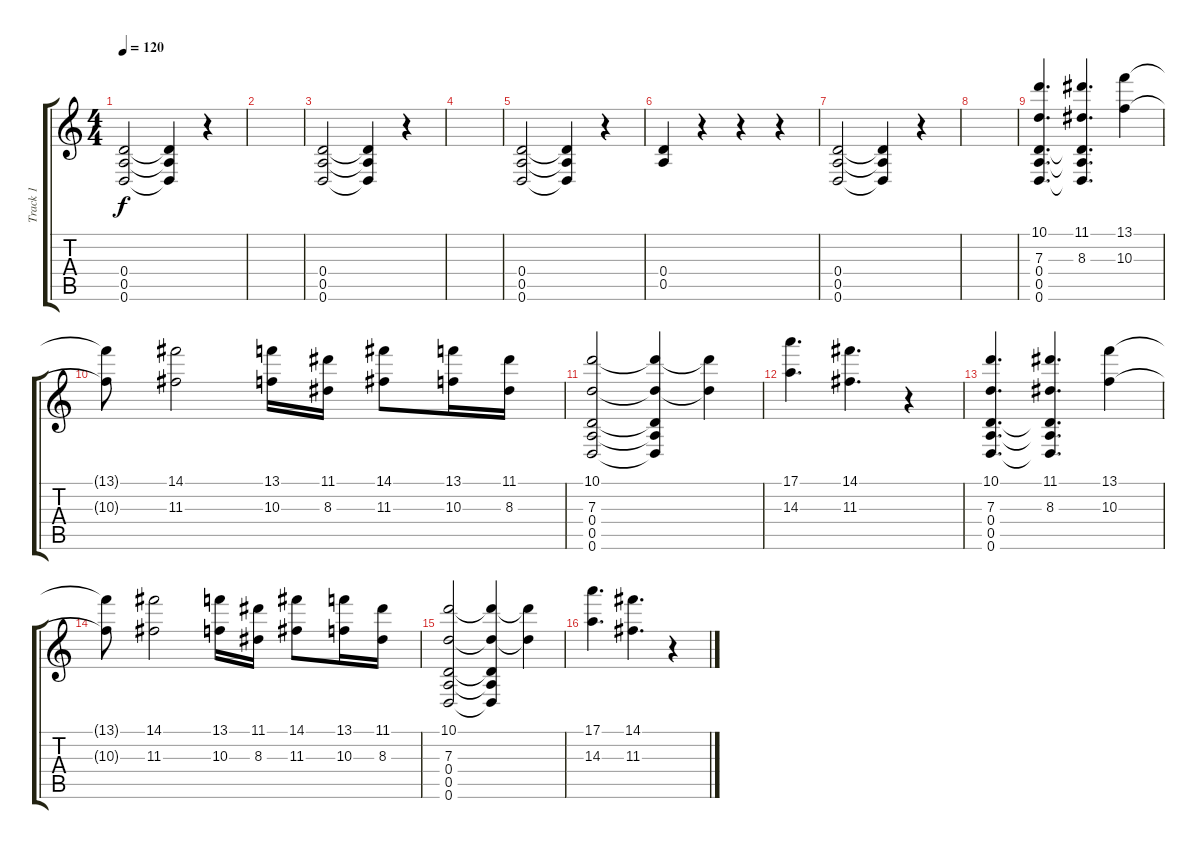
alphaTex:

\track ("Track 1" "Track 1") {instrument distortionguitar}
\staff {score tabs}
\tuning (E4 B3 G3 D3 A2 D2) {hide}
\ts (4 4)
\tempo 120
\clef g2
\ks c
(0.4 0.5 0.6).2{dy f} (0.4{t} 0.5{t} 0.6{t}).4 r.4 |
|
(0.4 0.5 0.6).2 (0.4{t} 0.5{t} 0.6{t}).4 r.4 |
|
(0.4 0.5 0.6).2 (0.4{t} 0.5{t} 0.6{t}).4 r.4 |
(0.4 0.5).4 r.4 r.4 r.4 |
(0.4 0.5 0.6).2 (0.4{t} 0.5{t} 0.6{t}).4 r.4 |
|
(10.1 7.3 0.4 0.5 0.6).4{d} (11.1 8.3 0.4{t} 0.5{t} 0.6{t}).4{d} (13.1 10.3).4 |
(13.1{t} 10.3{t}).8 (14.1 11.3).2 (13.1 10.3).16 (11.1 8.3).16 (14.1 11.3).8 (13.1 10.3).16 (11.1 8.3).16 |
(10.1 7.3 0.4 0.5 0.6).2 (10.1{t} 7.3{t} 0.4{t} 0.5{t} 0.6{t}).4 (10.1{t} 7.3{t}).4 |
(17.1 14.3).4{d} (14.1 11.3).4{d} r.4 |
(10.1 7.3 0.4 0.5 0.6).4{d} (11.1 8.3 0.4{t} 0.5{t} 0.6{t}).4{d} (13.1 10.3).4 |
(13.1{t} 10.3{t}).8 (14.1 11.3).2 (13.1 10.3).16 (11.1 8.3).16 (14.1 11.3).8 (13.1 10.3).16 (11.1 8.3).16 |
(10.1 7.3 0.4 0.5 0.6).2 (10.1{t} 7.3{t} 0.4{t} 0.5{t} 0.6{t}).4 (10.1{t} 7.3{t}).4 |
(17.1 14.3).4{d} (14.1 11.3).4{d} r.4
